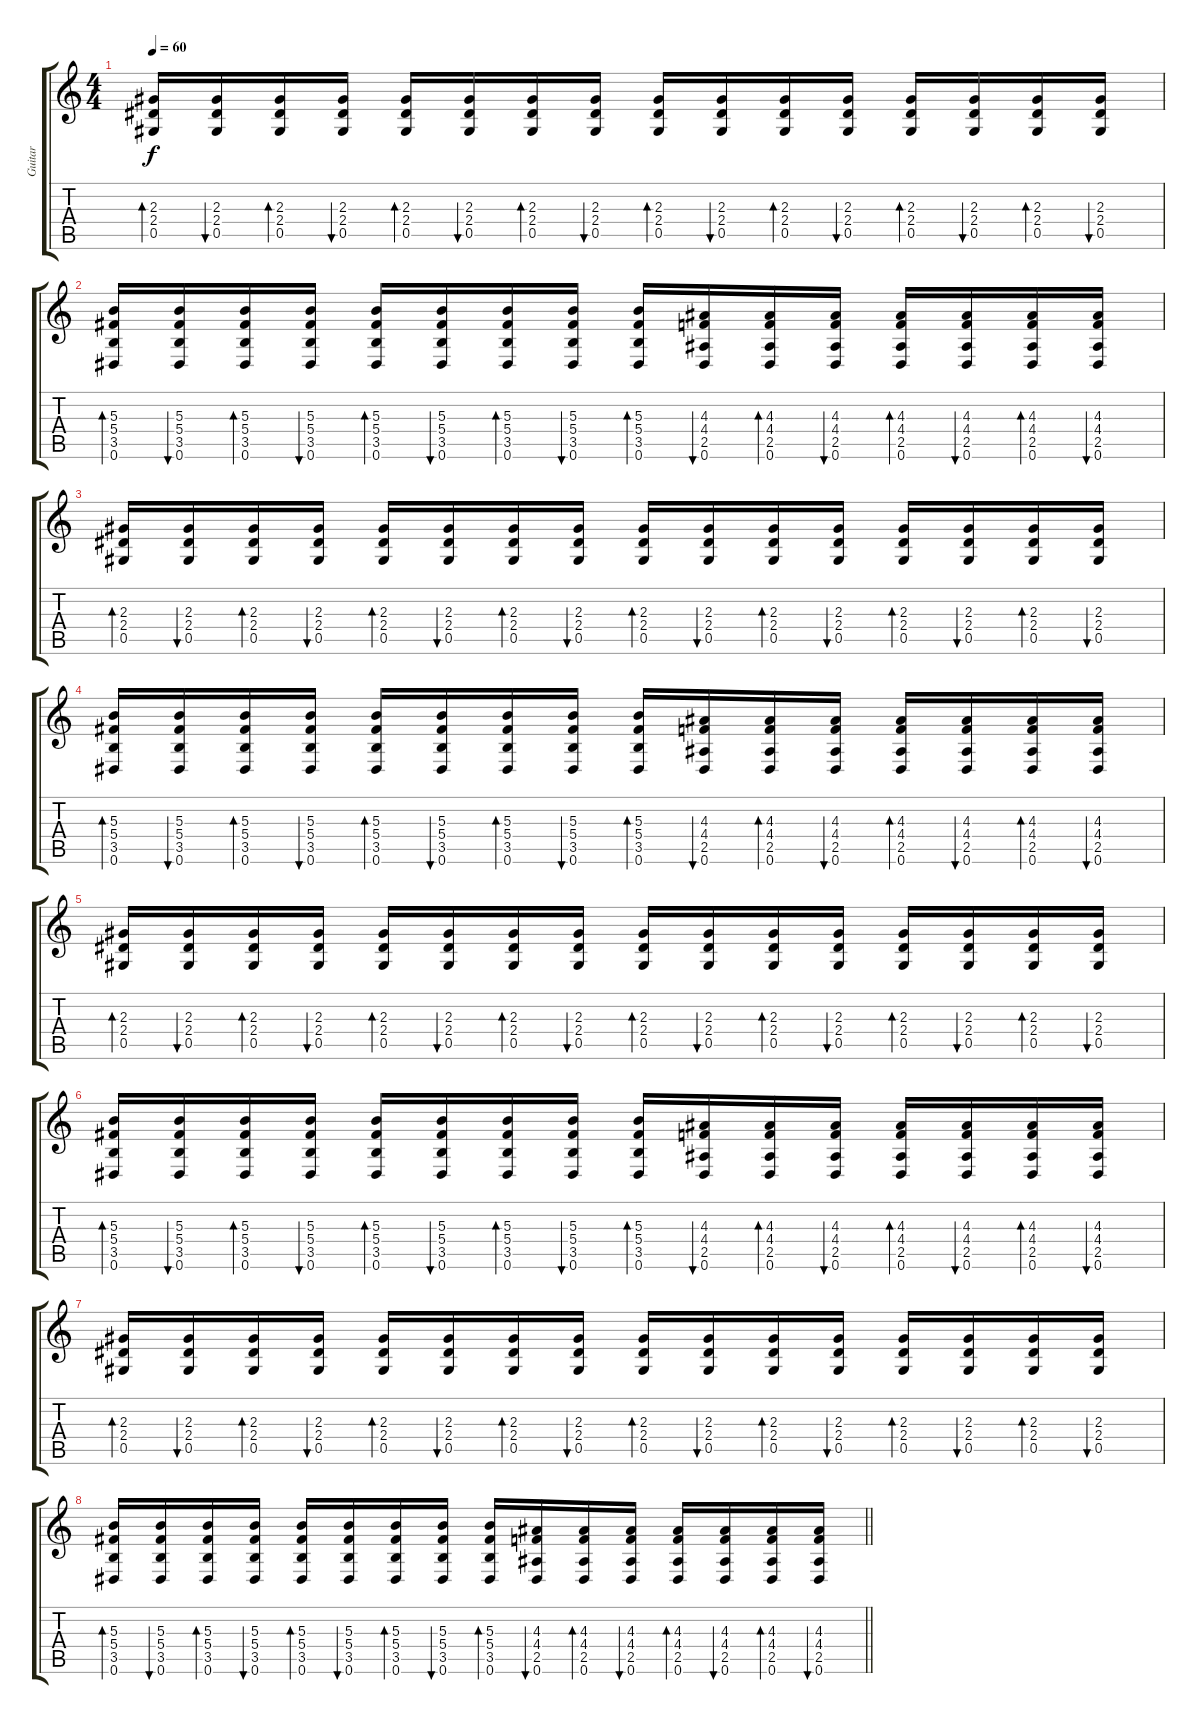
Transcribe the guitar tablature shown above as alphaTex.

\track ("Guitar" "Guitar") {instrument acousticguitarsteel}
\staff {score tabs}
\tuning (Eb4 Bb3 Gb3 Db3 Ab2 Eb2) {hide}
\ts (4 4)
\section ("" "")
\tempo 60
\clef g2
\ks c
(2.3 2.4 0.5).16{bd 60 dy f} (2.3 2.4 0.5).16{bu 60} (2.3 2.4 0.5).16{bd 60} (2.3 2.4 0.5).16{bu 60} (2.3 2.4 0.5).16{bd 60} (2.3 2.4 0.5).16{bu 60} (2.3 2.4 0.5).16{bd 60} (2.3 2.4 0.5).16{bu 60} (2.3 2.4 0.5).16{bd 60} (2.3 2.4 0.5).16{bu 60} (2.3 2.4 0.5).16{bd 60} (2.3 2.4 0.5).16{bu 60} (2.3 2.4 0.5).16{bd 60} (2.3 2.4 0.5).16{bu 60} (2.3 2.4 0.5).16{bd 60} (2.3 2.4 0.5).16{bu 60} |
(5.3 5.4 3.5 0.6).16{bd 60} (5.3 5.4 3.5 0.6).16{bu 60} (5.3 5.4 3.5 0.6).16{bd 60} (5.3 5.4 3.5 0.6).16{bu 60} (5.3 5.4 3.5 0.6).16{bd 60} (5.3 5.4 3.5 0.6).16{bu 60} (5.3 5.4 3.5 0.6).16{bd 60} (5.3 5.4 3.5 0.6).16{bu 60} (5.3 5.4 3.5 0.6).16{bd 60} (4.3 4.4 2.5 0.6).16{bu 60} (4.3 4.4 2.5 0.6).16{bd 60} (4.3 4.4 2.5 0.6).16{bu 60} (4.3 4.4 2.5 0.6).16{bd 60} (4.3 4.4 2.5 0.6).16{bu 60} (4.3 4.4 2.5 0.6).16{bd 60} (4.3 4.4 2.5 0.6).16{bu 60} |
(2.3 2.4 0.5).16{bd 60} (2.3 2.4 0.5).16{bu 60} (2.3 2.4 0.5).16{bd 60} (2.3 2.4 0.5).16{bu 60} (2.3 2.4 0.5).16{bd 60} (2.3 2.4 0.5).16{bu 60} (2.3 2.4 0.5).16{bd 60} (2.3 2.4 0.5).16{bu 60} (2.3 2.4 0.5).16{bd 60} (2.3 2.4 0.5).16{bu 60} (2.3 2.4 0.5).16{bd 60} (2.3 2.4 0.5).16{bu 60} (2.3 2.4 0.5).16{bd 60} (2.3 2.4 0.5).16{bu 60} (2.3 2.4 0.5).16{bd 60} (2.3 2.4 0.5).16{bu 60} |
(5.3 5.4 3.5 0.6).16{bd 60} (5.3 5.4 3.5 0.6).16{bu 60} (5.3 5.4 3.5 0.6).16{bd 60} (5.3 5.4 3.5 0.6).16{bu 60} (5.3 5.4 3.5 0.6).16{bd 60} (5.3 5.4 3.5 0.6).16{bu 60} (5.3 5.4 3.5 0.6).16{bd 60} (5.3 5.4 3.5 0.6).16{bu 60} (5.3 5.4 3.5 0.6).16{bd 60} (4.3 4.4 2.5 0.6).16{bu 60} (4.3 4.4 2.5 0.6).16{bd 60} (4.3 4.4 2.5 0.6).16{bu 60} (4.3 4.4 2.5 0.6).16{bd 60} (4.3 4.4 2.5 0.6).16{bu 60} (4.3 4.4 2.5 0.6).16{bd 60} (4.3 4.4 2.5 0.6).16{bu 60} |
(2.3 2.4 0.5).16{bd 60} (2.3 2.4 0.5).16{bu 60} (2.3 2.4 0.5).16{bd 60} (2.3 2.4 0.5).16{bu 60} (2.3 2.4 0.5).16{bd 60} (2.3 2.4 0.5).16{bu 60} (2.3 2.4 0.5).16{bd 60} (2.3 2.4 0.5).16{bu 60} (2.3 2.4 0.5).16{bd 60} (2.3 2.4 0.5).16{bu 60} (2.3 2.4 0.5).16{bd 60} (2.3 2.4 0.5).16{bu 60} (2.3 2.4 0.5).16{bd 60} (2.3 2.4 0.5).16{bu 60} (2.3 2.4 0.5).16{bd 60} (2.3 2.4 0.5).16{bu 60} |
(5.3 5.4 3.5 0.6).16{bd 60} (5.3 5.4 3.5 0.6).16{bu 60} (5.3 5.4 3.5 0.6).16{bd 60} (5.3 5.4 3.5 0.6).16{bu 60} (5.3 5.4 3.5 0.6).16{bd 60} (5.3 5.4 3.5 0.6).16{bu 60} (5.3 5.4 3.5 0.6).16{bd 60} (5.3 5.4 3.5 0.6).16{bu 60} (5.3 5.4 3.5 0.6).16{bd 60} (4.3 4.4 2.5 0.6).16{bu 60} (4.3 4.4 2.5 0.6).16{bd 60} (4.3 4.4 2.5 0.6).16{bu 60} (4.3 4.4 2.5 0.6).16{bd 60} (4.3 4.4 2.5 0.6).16{bu 60} (4.3 4.4 2.5 0.6).16{bd 60} (4.3 4.4 2.5 0.6).16{bu 60} |
(2.3 2.4 0.5).16{bd 60} (2.3 2.4 0.5).16{bu 60} (2.3 2.4 0.5).16{bd 60} (2.3 2.4 0.5).16{bu 60} (2.3 2.4 0.5).16{bd 60} (2.3 2.4 0.5).16{bu 60} (2.3 2.4 0.5).16{bd 60} (2.3 2.4 0.5).16{bu 60} (2.3 2.4 0.5).16{bd 60} (2.3 2.4 0.5).16{bu 60} (2.3 2.4 0.5).16{bd 60} (2.3 2.4 0.5).16{bu 60} (2.3 2.4 0.5).16{bd 60} (2.3 2.4 0.5).16{bu 60} (2.3 2.4 0.5).16{bd 60} (2.3 2.4 0.5).16{bu 60} |
\barLineRight lightlight
(5.3 5.4 3.5 0.6).16{bd 60} (5.3 5.4 3.5 0.6).16{bu 60} (5.3 5.4 3.5 0.6).16{bd 60} (5.3 5.4 3.5 0.6).16{bu 60} (5.3 5.4 3.5 0.6).16{bd 60} (5.3 5.4 3.5 0.6).16{bu 60} (5.3 5.4 3.5 0.6).16{bd 60} (5.3 5.4 3.5 0.6).16{bu 60} (5.3 5.4 3.5 0.6).16{bd 60} (4.3 4.4 2.5 0.6).16{bu 60} (4.3 4.4 2.5 0.6).16{bd 60} (4.3 4.4 2.5 0.6).16{bu 60} (4.3 4.4 2.5 0.6).16{bd 60} (4.3 4.4 2.5 0.6).16{bu 60} (4.3 4.4 2.5 0.6).16{bd 60} (4.3 4.4 2.5 0.6).16{bu 60}
